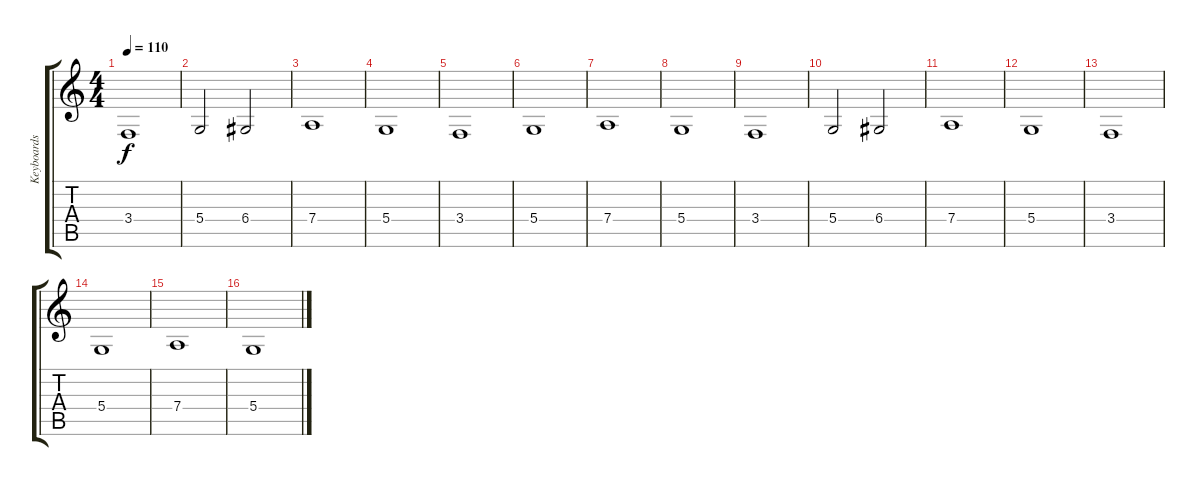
\track ("Keyboards" "Keyboards") {instrument choiraahs}
\staff {score tabs}
\tuning (E4 B3 G3 D3 A2 E2) {hide}
\ts (4 4)
\tempo 110
\clef g2
\ks c
3.4.1{dy f} |
5.4.2 6.4.2 |
7.4.1 |
5.4.1 |
3.4.1 |
5.4.1 |
7.4.1 |
5.4.1 |
3.4.1 |
5.4.2 6.4.2 |
7.4.1{volume 11} |
5.4.1 |
3.4.1{volume 9} |
5.4.1 |
7.4.1{volume 8} |
5.4.1
